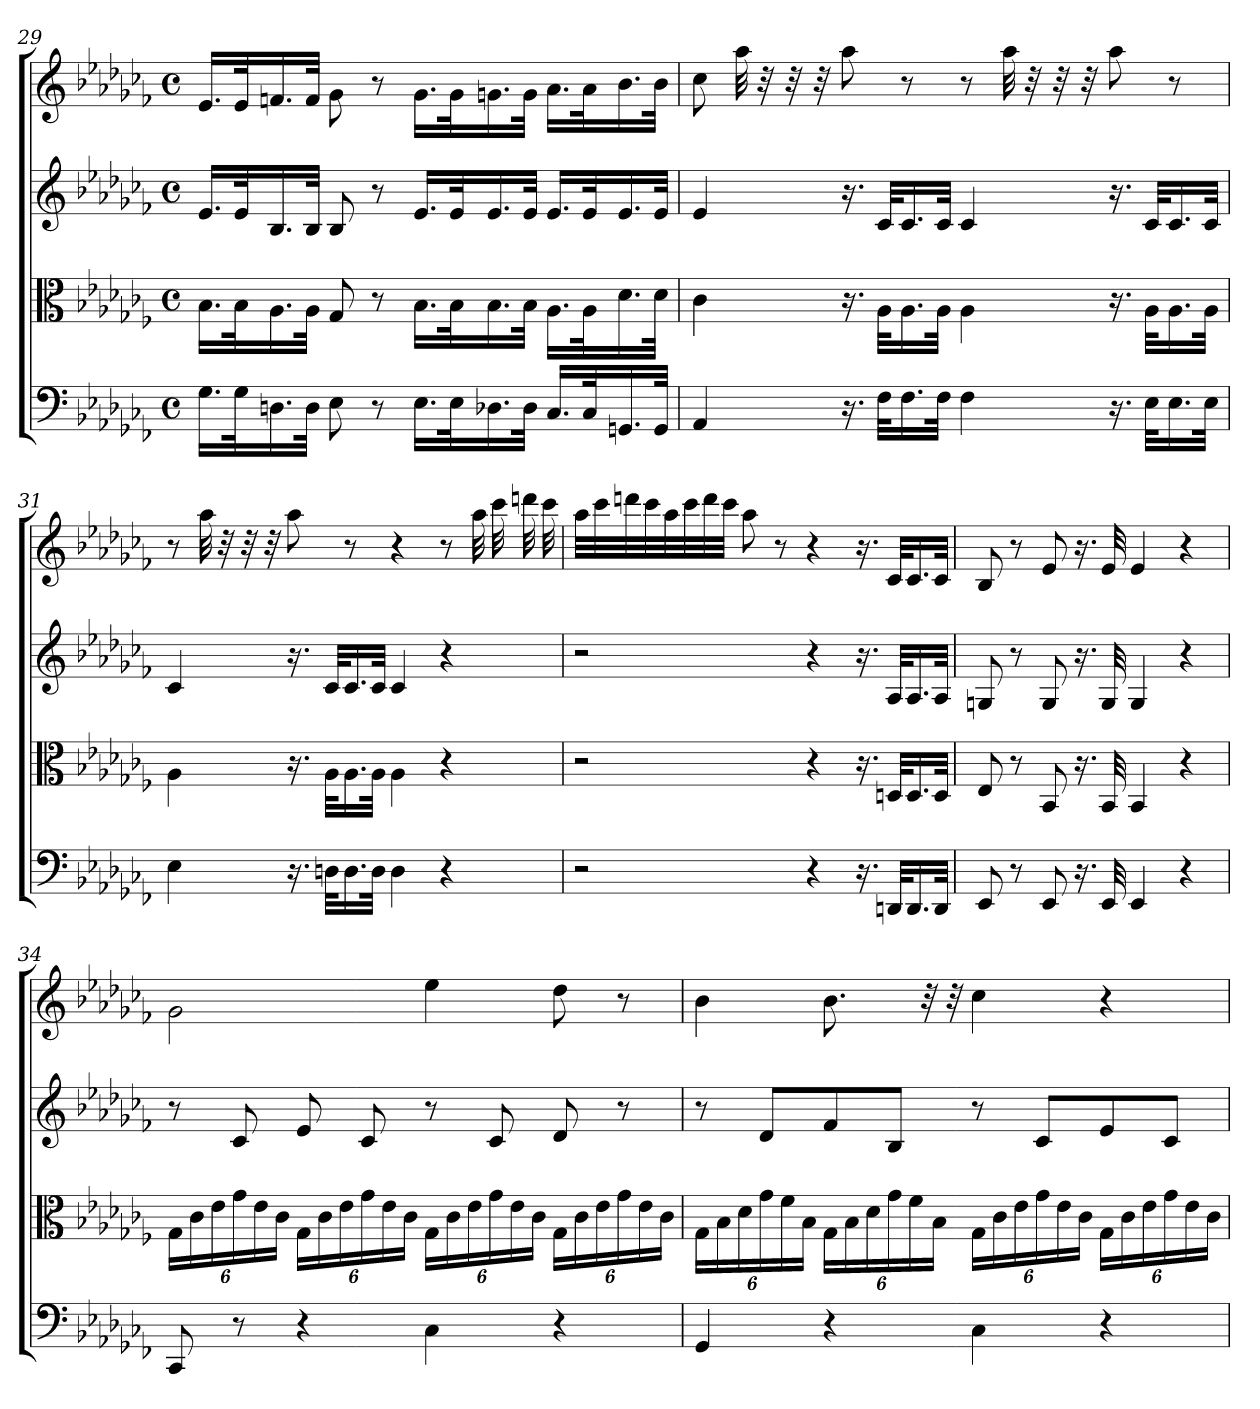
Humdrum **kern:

**kern	**kern	**kern	**kern
*part4	*part3	*part2	*part1
*staff4	*staff3	*staff2	*staff1
*clefF4	*clefC3	*clefG2	*clefG2
*k[b-e-a-d-g-c-f-]	*k[b-e-a-d-g-c-f-]	*k[b-e-a-d-g-c-f-]	*k[b-e-a-d-g-c-f-]
*a-:	*a-:	*a-:	*a-:
*M4/4	*M4/4	*M4/4	*M4/4
*met(c)	*met(c)	*met(c)	*met(c)
=29	=29	=29	=29
16.G-\LL	16.B-\LL	16.e-/LL	16.e-/LL
32G-\K	32B-\K	32e-/K	32e-/K
16.Dn\	16.A-\	16.B-/	16.fn/
32D\JJk	32A-\JJk	32B-/JJk	32f/JJk
8E-\	8G-/	8B-/	8g-\
8r	8r	8r	8r
16.E-\LL	16.B-\LL	16.e-/LL	16.g-\LL
32E-\K	32B-\K	32e-/K	32g-\K
16.D-X\	16.B-\	16.e-/	16.gn\
32D-\JJk	32B-\JJk	32e-/JJk	32g\JJk
16.C-/LL	16.A-\LL	16.e-/LL	16.a-\LL
32C-/K	32A-\K	32e-/K	32a-\K
16.GGn/	16.d-\	16.e-/	16.b-\
32GG/JJk	32d-\JJk	32e-/JJk	32b-\JJk
=30	=30	=30	=30
4AA-/	4c-\	4e-/	8cc-\
.	.	.	32aa-\
.	.	.	32r
.	.	.	32r
.	.	.	32r
16.r	16.r	16.r	8aa-\
32F-\KLL	32A-\KLL	32c-/KLL	.
16.F-\	16.A-\	16.c-/	8r
32F-\JJk	32A-\JJk	32c-/JJk	.
4F-\	4A-\	4c-/	8r
.	.	.	32aa-\
.	.	.	32r
.	.	.	32r
.	.	.	32r
16.r	16.r	16.r	8aa-\
32E-\KLL	32A-\KLL	32c-/KLL	.
16.E-\	16.A-\	16.c-/	8r
32E-\JJk	32A-\JJk	32c-/JJk	.
=31	=31	=31	=31
4E-\	4A-\	4c-/	8r
.	.	.	32aa-\
.	.	.	32r
.	.	.	32r
.	.	.	32r
16.r	16.r	16.r	8aa-\
32Dn\KLL	32A-\KLL	32c-/KLL	.
16.D\	16.A-\	16.c-/	8r
32D\JJk	32A-\JJk	32c-/JJk	.
4D\	4A-\	4c-/	4r
4r	4r	4r	8r
.	.	.	32aa-\
.	.	.	32ccc-\
.	.	.	32dddn\
.	.	.	32ccc-\
=32	=32	=32	=32
2r	2r	2r	32aa-\LLL
.	.	.	32ccc-\
.	.	.	32dddn\
.	.	.	32ccc-\
.	.	.	32aa-\
.	.	.	32ccc-\
.	.	.	32ddd\
.	.	.	32ccc-\JJJ
.	.	.	8aa-\
.	.	.	8r
4r	4r	4r	4r
16.r	16.r	16.r	16.r
32DDn/KLL	32Dn/KLL	32A-/KLL	32c-/KLL
16.DD/	16.D/	16.A-/	16.c-/
32DD/JJk	32D/JJk	32A-/JJk	32c-/JJk
=33	=33	=33	=33
8EE-/	8E-/	8Gn/	8B-/
8r	8r	8r	8r
8EE-/	8BB-/	8G/	8e-/
16.r	16.r	16.r	16.r
32EE-/	32BB-/	32G/	32e-/
4EE-/	4BB-/	4G/	4e-/
4r	4r	4r	4r
=34	=34	=34	=34
8CC-/	24G-\LL	8r	2g-\
.	24c-\	.	.
.	24e-\	.	.
8r	24g-\	8c-/	.
.	24e-\	.	.
.	24c-\JJ	.	.
4r	24G-\LL	8e-/	.
.	24c-\	.	.
.	24e-\	.	.
.	24g-\	8c-/	.
.	24e-\	.	.
.	24c-\JJ	.	.
4C-\	24G-\LL	8r	4ee-\
.	24c-\	.	.
.	24e-\	.	.
.	24g-\	8c-/	.
.	24e-\	.	.
.	24c-\JJ	.	.
4r	24G-\LL	8d-/	8dd-\
.	24c-\	.	.
.	24e-\	.	.
.	24g-\	8r	8r
.	24e-\	.	.
.	24c-\JJ	.	.
=35	=35	=35	=35
4GG-/	24G-\LL	8r	4b-\
.	24B-\	.	.
.	24d-\	.	.
.	24g-\	8d-/L	.
.	24f-\	.	.
.	24B-\JJ	.	.
4r	24G-\LL	8f-/	8.b-\
.	24B-\	.	.
.	24d-\	.	.
.	24g-\	8B-/J	.
.	24f-\	.	.
.	.	.	32r
.	24B-\JJ	.	.
.	.	.	32r
4C-\	24G-\LL	8r	4cc-\
.	24c-\	.	.
.	24e-\	.	.
.	24g-\	8c-/L	.
.	24e-\	.	.
.	24c-\JJ	.	.
4r	24G-\LL	8e-/	4r
.	24c-\	.	.
.	24e-\	.	.
.	24g-\	8c-/J	.
.	24e-\	.	.
.	24c-\JJ	.	.
=	=	=	=
*-	*-	*-	*-
